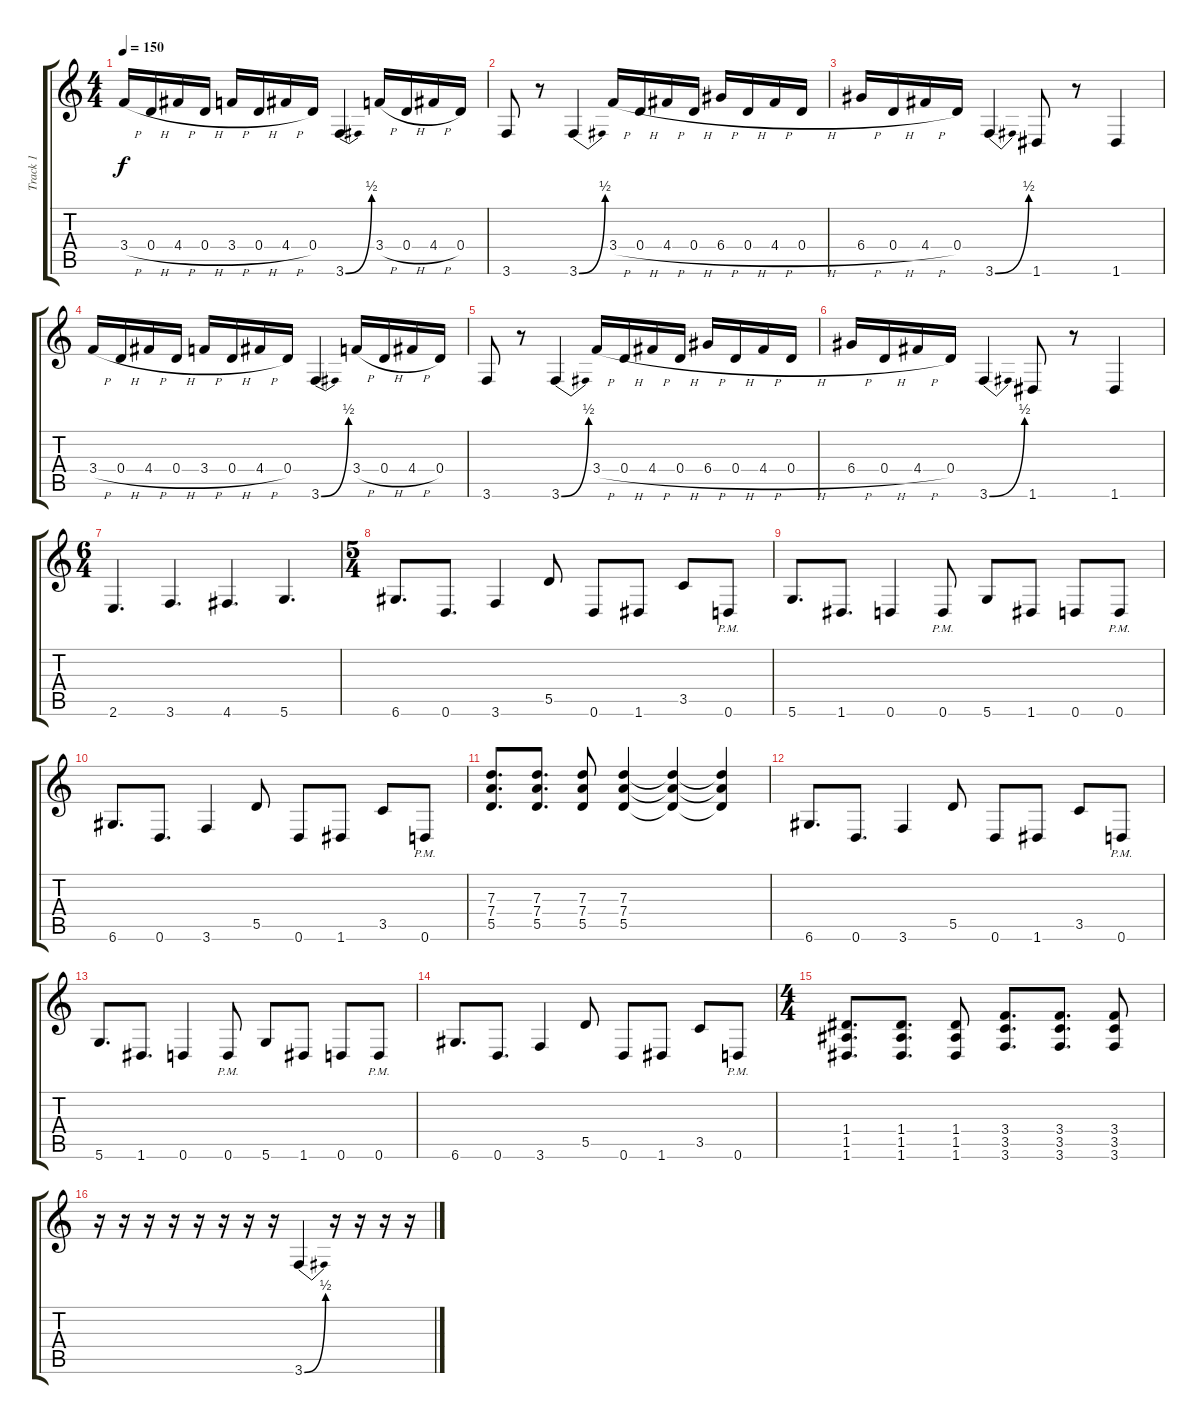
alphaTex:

\track ("Track 1" "Track 1") {instrument distortionguitar}
\staff {score tabs}
\tuning (E4 B3 G3 D3 A2 D2) {hide}
\ts (4 4)
\tempo 150
\clef g2
\ks c
3.4{h}.16{dy f} 0.4{h}.16 4.4{h}.16 0.4{h}.16 3.4{h}.16 0.4{h}.16 4.4{h}.16 0.4.16 3.6{be (bend 0 0 60 2)}.4 3.4{h}.16 0.4{h}.16 4.4{h}.16 0.4.16 |
3.6.8 r.8 3.6{be (bend 0 0 60 2)}.4 3.4{h}.16 0.4{h}.16 4.4{h}.16 0.4{h}.16 6.4{h}.16 0.4{h}.16 4.4{h}.16 0.4{h}.16 |
6.4{h}.16 0.4{h}.16 4.4{h}.16 0.4.16 3.6{be (bend 0 0 60 2)}.4 1.6.8 r.8 1.6.4 |
3.4{h}.16 0.4{h}.16 4.4{h}.16 0.4{h}.16 3.4{h}.16 0.4{h}.16 4.4{h}.16 0.4.16 3.6{be (bend 0 0 60 2)}.4 3.4{h}.16 0.4{h}.16 4.4{h}.16 0.4.16 |
3.6.8 r.8 3.6{be (bend 0 0 60 2)}.4 3.4{h}.16 0.4{h}.16 4.4{h}.16 0.4{h}.16 6.4{h}.16 0.4{h}.16 4.4{h}.16 0.4{h}.16 |
6.4{h}.16 0.4{h}.16 4.4{h}.16 0.4.16 3.6{be (bend 0 0 60 2)}.4 1.6.8 r.8 1.6.4 |
\ts (6 4)
2.6.4{d} 3.6.4{d} 4.6.4{d} 5.6.4{d} |
\ts (5 4)
6.6.8{d} 0.6.8{d} 3.6.4 5.5.8 0.6.8 1.6.8 3.5.8 0.6{pm}.8 |
5.6.8{d} 1.6.8{d} 0.6.4 0.6{pm}.8 5.6.8 1.6.8 0.6.8 0.6{pm}.8 |
6.6.8{d} 0.6.8{d} 3.6.4 5.5.8 0.6.8 1.6.8 3.5.8 0.6{pm}.8 |
(7.3 7.4 5.5).8{d} (7.3 7.4 5.5).8{d} (7.3 7.4 5.5).8 (7.3 7.4 5.5).4 (7.3{t} 7.4{t} 5.5{t}).4 (7.3{t} 7.4{t} 5.5{t}).4 |
6.6.8{d} 0.6.8{d} 3.6.4 5.5.8 0.6.8 1.6.8 3.5.8 0.6{pm}.8 |
5.6.8{d} 1.6.8{d} 0.6.4 0.6{pm}.8 5.6.8 1.6.8 0.6.8 0.6{pm}.8 |
6.6.8{d} 0.6.8{d} 3.6.4 5.5.8 0.6.8 1.6.8 3.5.8 0.6{pm}.8 |
\ts (4 4)
(1.4 1.5 1.6).8{d} (1.4 1.5 1.6).8{d} (1.4 1.5 1.6).8 (3.4 3.5 3.6).8{d} (3.4 3.5 3.6).8{d} (3.4 3.5 3.6).8 |
r.16 r.16 r.16 r.16 r.16 r.16 r.16 r.16 3.6{be (bend 0 0 60 2)}.4 r.16 r.16 r.16 r.16
